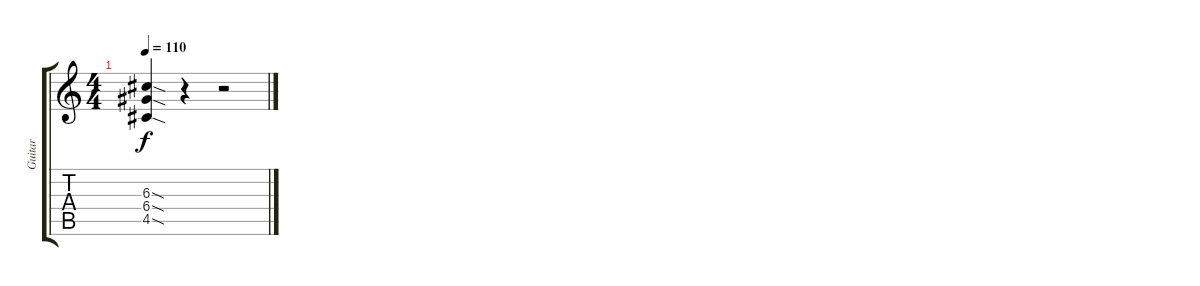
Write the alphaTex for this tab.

\track ("Guitar" "Guitar") {instrument overdrivenguitar}
\staff {score tabs}
\tuning (E4 B3 G3 D3 A2 E2) {hide}
\ts (4 4)
\tempo 110
\clef g2
\ks c
(6.3{sod} 6.4{sod} 4.5{sod}).4{dy f} r.4 r.2
